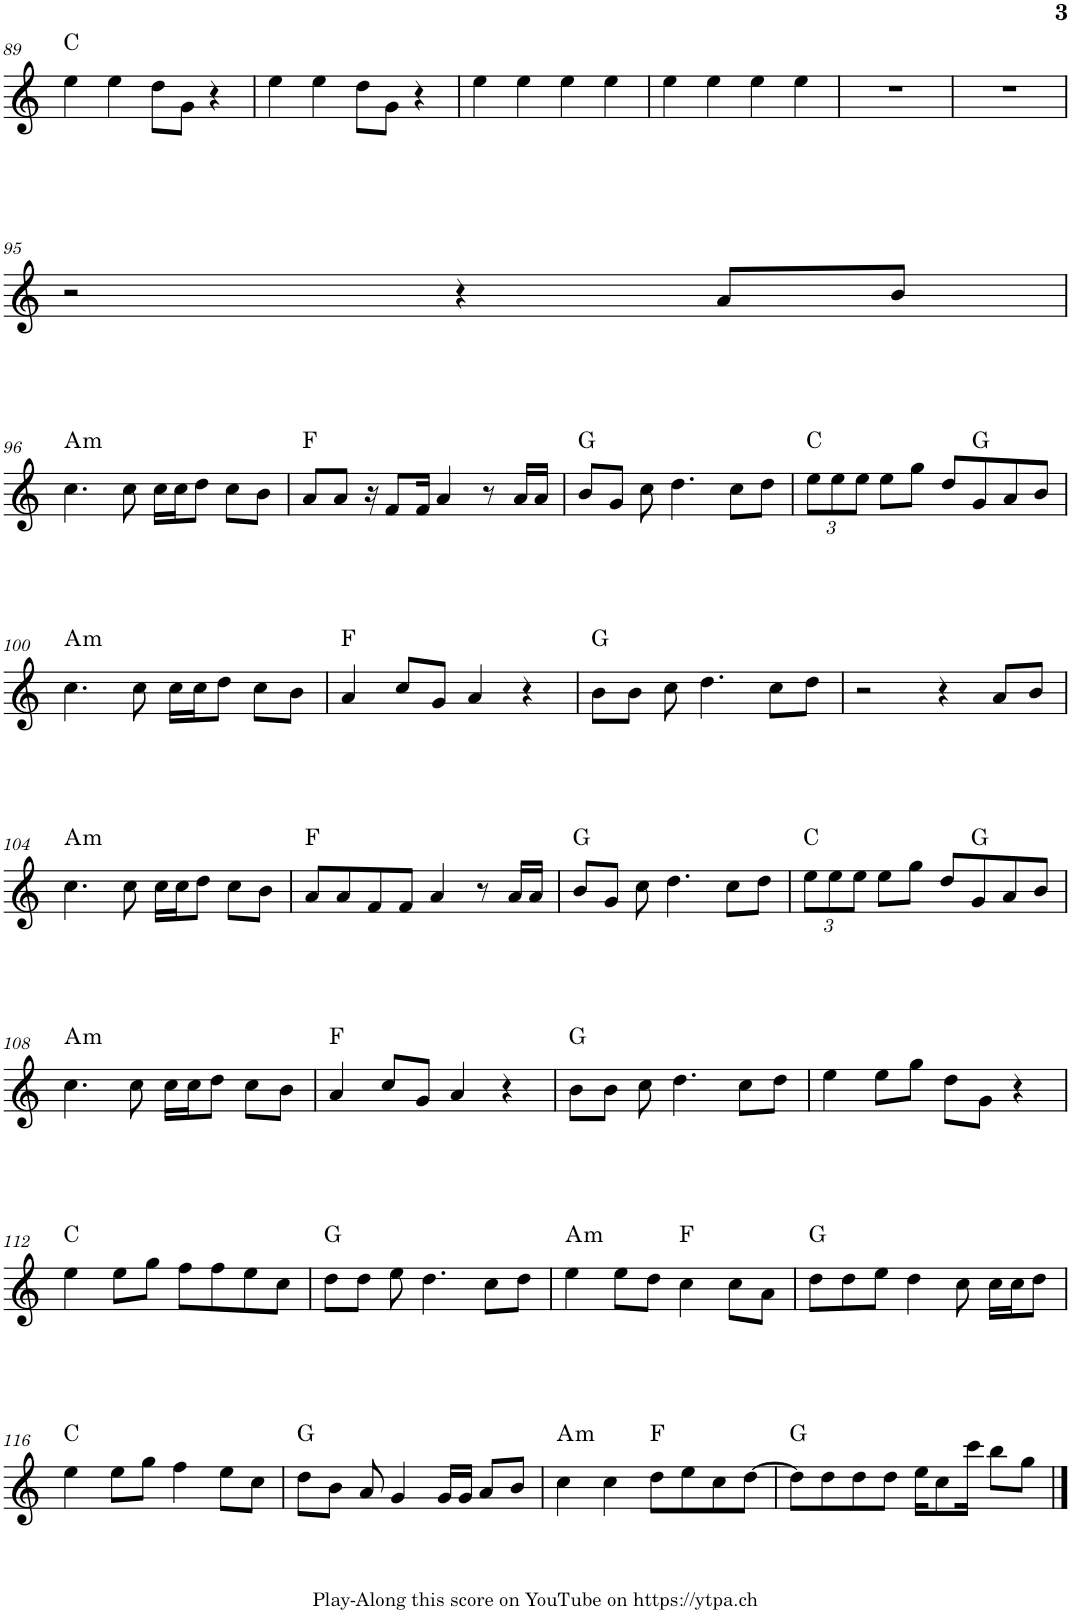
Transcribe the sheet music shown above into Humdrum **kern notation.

**kern	**harte
*part1	*part1
*staff1	*
*I"Piano	*
*I'Pno.	*
!!LO:PB:g=z
*clefG2	*
*k[]	*
*M4/4	*
=89	=89
4ee\	C:maj
4ee\	.
8dd\L	.
8g\J	.
4r	.
=90	=90
4ee\	.
4ee\	.
8dd\L	.
8g\J	.
4r	.
=91	=91
4ee\	.
4ee\	.
4ee\	.
4ee\	.
=92	=92
4ee\	.
4ee\	.
4ee\	.
4ee\	.
=93	=93
1r	.
=94	=94
1r	.
!!LO:LB:g=z
=95	=95
2r	.
4r	.
8a/L	.
8b/J	.
!!LO:LB:g=z
=96	=96
!	!LO:H:kt=m
4.cc\	A:min
8cc\	.
16cc\LL	.
16cc\J	.
8dd\J	.
8cc\L	.
8b\J	.
=97	=97
8a/L	F:maj
8a/J	.
16r	.
8f/L	.
16f/Jk	.
4a/	.
8r	.
16a/LL	.
16a/JJ	.
=98	=98
8b/L	G:maj
8g/J	.
8cc\	.
4.dd\	.
8cc\L	.
8dd\J	.
=99	=99
*Xbrackettup	*
12ee\L	C:maj
12ee\	.
12ee\J	.
8ee\L	.
8gg\J	.
8dd/L	.
8g/	G:maj
8a/	.
8b/J	.
!!LO:LB:g=z
=100	=100
!	!LO:H:kt=m
4.cc\	A:min
8cc\	.
16cc\LL	.
16cc\J	.
8dd\J	.
8cc\L	.
8b\J	.
=101	=101
4a/	F:maj
8cc/L	.
8g/J	.
4a/	.
4r	.
=102	=102
8b\L	G:maj
8b\J	.
8cc\	.
4.dd\	.
8cc\L	.
8dd\J	.
=103	=103
2r	.
4r	.
8a/L	.
8b/J	.
!!LO:LB:g=z
=104	=104
!	!LO:H:kt=m
4.cc\	A:min
8cc\	.
16cc\LL	.
16cc\J	.
8dd\J	.
8cc\L	.
8b\J	.
=105	=105
8a/L	F:maj
8a/	.
8f/	.
8f/J	.
4a/	.
8r	.
16a/LL	.
16a/JJ	.
=106	=106
8b/L	G:maj
8g/J	.
8cc\	.
4.dd\	.
8cc\L	.
8dd\J	.
=107	=107
12ee\L	C:maj
12ee\	.
12ee\J	.
8ee\L	.
8gg\J	.
8dd/L	.
8g/	G:maj
8a/	.
8b/J	.
!!LO:LB:g=z
=108	=108
!	!LO:H:kt=m
4.cc\	A:min
8cc\	.
16cc\LL	.
16cc\J	.
8dd\J	.
8cc\L	.
8b\J	.
=109	=109
4a/	F:maj
8cc/L	.
8g/J	.
4a/	.
4r	.
=110	=110
8b\L	G:maj
8b\J	.
8cc\	.
4.dd\	.
8cc\L	.
8dd\J	.
=111	=111
4ee\	.
8ee\L	.
8gg\J	.
8dd\L	.
8g\J	.
4r	.
!!LO:LB:g=z
=112	=112
4ee\	C:maj
8ee\L	.
8gg\J	.
8ff\L	.
8ff\	.
8ee\	.
8cc\J	.
=113	=113
8dd\L	G:maj
8dd\J	.
8ee\	.
4.dd\	.
8cc\L	.
8dd\J	.
=114	=114
!	!LO:H:kt=m
4ee\	A:min
8ee\L	.
8dd\J	.
4cc\	F:maj
8cc\L	.
8a\J	.
=115	=115
8dd\L	G:maj
8dd\	.
8ee\J	.
4dd\	.
8cc\	.
16cc\LL	.
16cc\J	.
8dd\J	.
!!LO:LB:g=z
=116	=116
4ee\	C:maj
8ee\L	.
8gg\J	.
4ff\	.
8ee\L	.
8cc\J	.
=117	=117
8dd\L	G:maj
8b\J	.
8a/	.
4g/	.
16g/LL	.
16g/JJ	.
8a/L	.
8b/J	.
=118	=118
!	!LO:H:kt=m
4cc\	A:min
4cc\	.
8dd\L	F:maj
8ee\	.
8cc\	.
[8dd\J	.
=119	=119
8dd\L]	G:maj
8dd\	.
8dd\	.
8dd\J	.
16ee\KL	.
8cc\	.
16ccc\Jk	.
8bb\L	.
8gg\J	.
==	==
*-	*-
